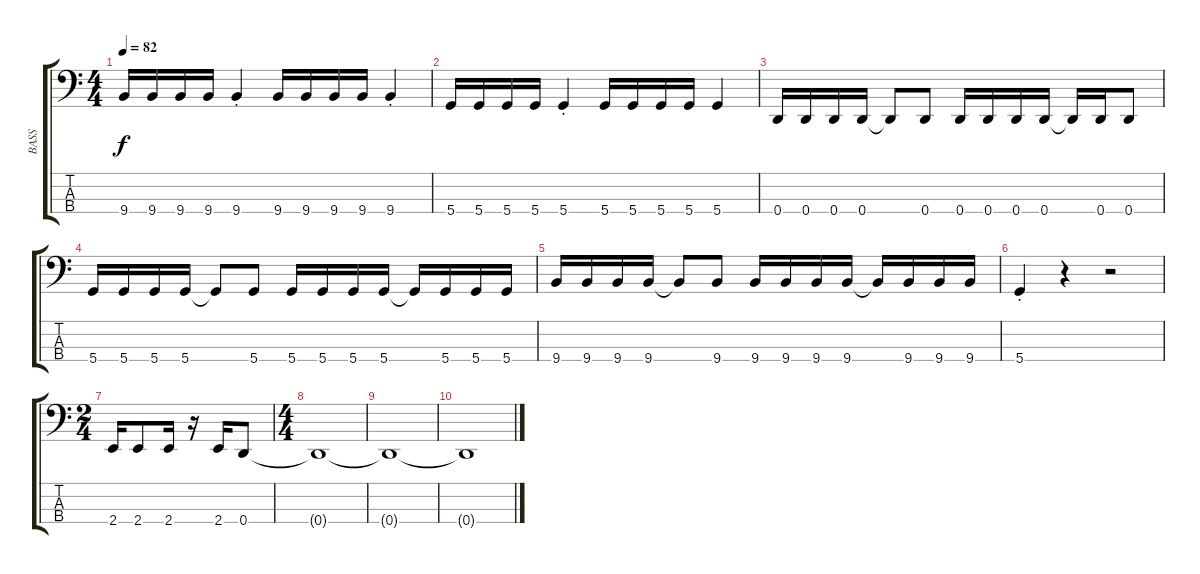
\track ("BASS" "BASS") {instrument electricbasspick}
\staff {score tabs}
\tuning (G2 D2 A1 D1) {hide}
\ts (4 4)
\tempo 82
\clef f4
\ks c
9.4.16{dy f} 9.4.16 9.4.16 9.4.16 9.4{st}.4 9.4.16 9.4.16 9.4.16 9.4.16 9.4{st}.4 |
5.4.16 5.4.16 5.4.16 5.4.16 5.4{st}.4 5.4.16 5.4.16 5.4.16 5.4.16 5.4.4 |
0.4.16 0.4.16 0.4.16 0.4.16 0.4{t}.8 0.4.8 0.4.16 0.4.16 0.4.16 0.4.16 0.4{t}.16 0.4.16 0.4.8 |
5.4.16 5.4.16 5.4.16 5.4.16 5.4{t}.8 5.4.8 5.4.16 5.4.16 5.4.16 5.4.16 5.4{t}.16 5.4.16 5.4.16 5.4.16 |
9.4.16 9.4.16 9.4.16 9.4.16 9.4{t}.8 9.4.8 9.4.16 9.4.16 9.4.16 9.4.16 9.4{t}.16 9.4.16 9.4.16 9.4.16 |
5.4{st}.4 r.4 r.2 |
\ts (2 4)
2.4.16 2.4.8 2.4.16 r.16 2.4.16 0.4.8 |
\ts (4 4)
0.4{t}.1 |
0.4{t}.1 |
0.4{t}.1
